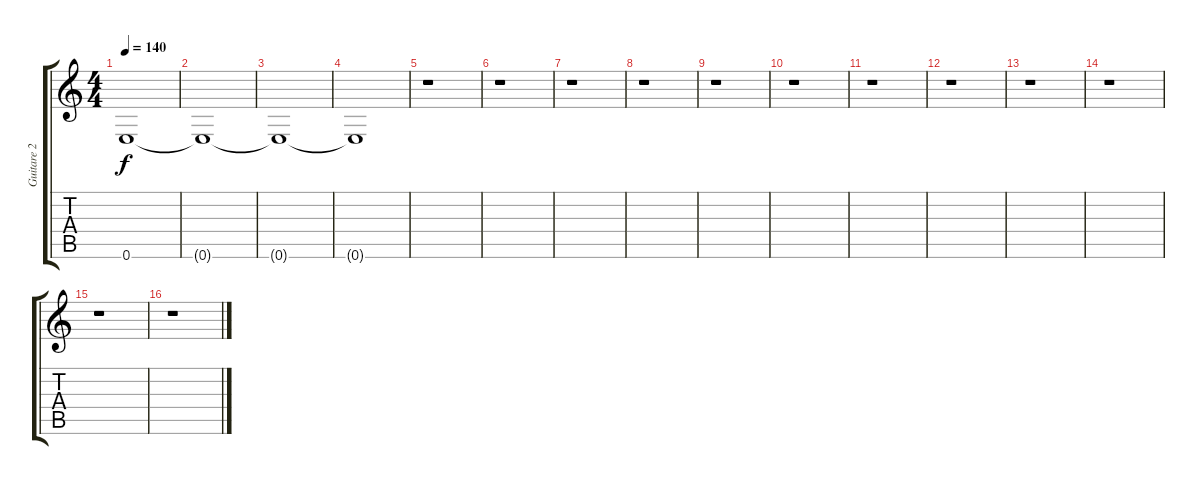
\track ("Guitare 2" "Guitare 2") {instrument distortionguitar}
\staff {score tabs}
\tuning (E4 B3 G3 D3 A2 E2) {hide}
\ts (4 4)
\tempo 140
\clef g2
\ks c
0.6{t}.1{dy f} |
0.6{t}.1 |
0.6{t}.1 |
0.6{t}.1 |
r.1 |
r.1 |
r.1 |
r.1 |
r.1 |
r.1 |
r.1 |
r.1 |
r.1 |
r.1 |
r.1 |
r.1
